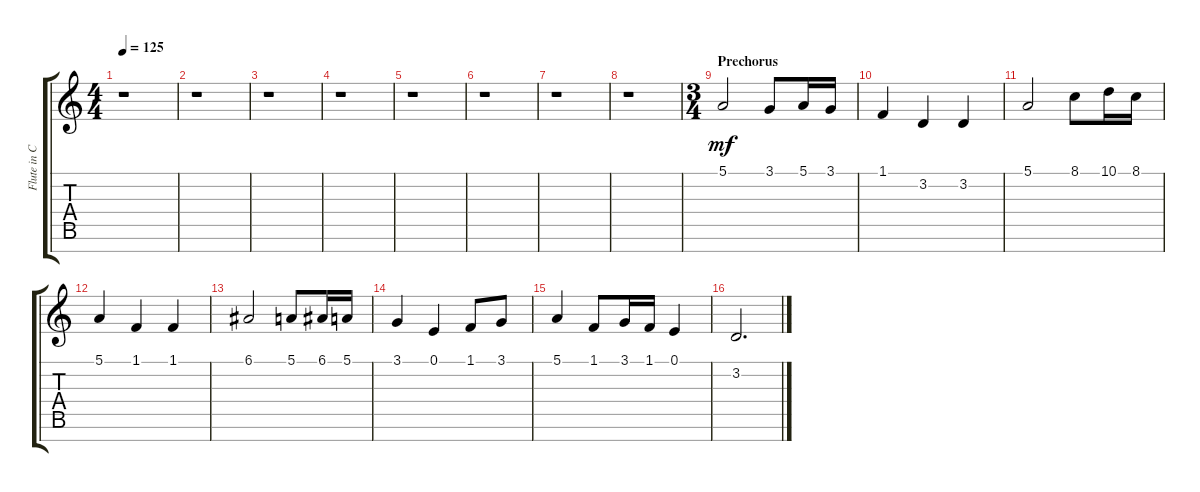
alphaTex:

\track ("Flute in C" "Flute in C") {instrument flute}
\staff {score tabs}
\tuning (E4 B3 G3 D3 A2 E2 B1) {hide}
\ts (4 4)
\tempo 125
\clef g2
\ks c
r.1{dy mf} |
r.1 |
r.1 |
r.1 |
r.1 |
r.1 |
r.1 |
r.1 |
\ts (3 4)
\section ("" "Prechorus")
5.1.2 3.1.8 5.1.16 3.1.16 |
1.1.4 3.2.4 3.2.4 |
5.1.2 8.1.8 10.1.16 8.1.16 |
5.1.4 1.1.4 1.1.4 |
6.1.2 5.1.8 6.1.16 5.1.16 |
3.1.4 0.1.4 1.1.8 3.1.8 |
5.1.4 1.1.8 3.1.16 1.1.16 0.1.4 |
3.2.2{d}
